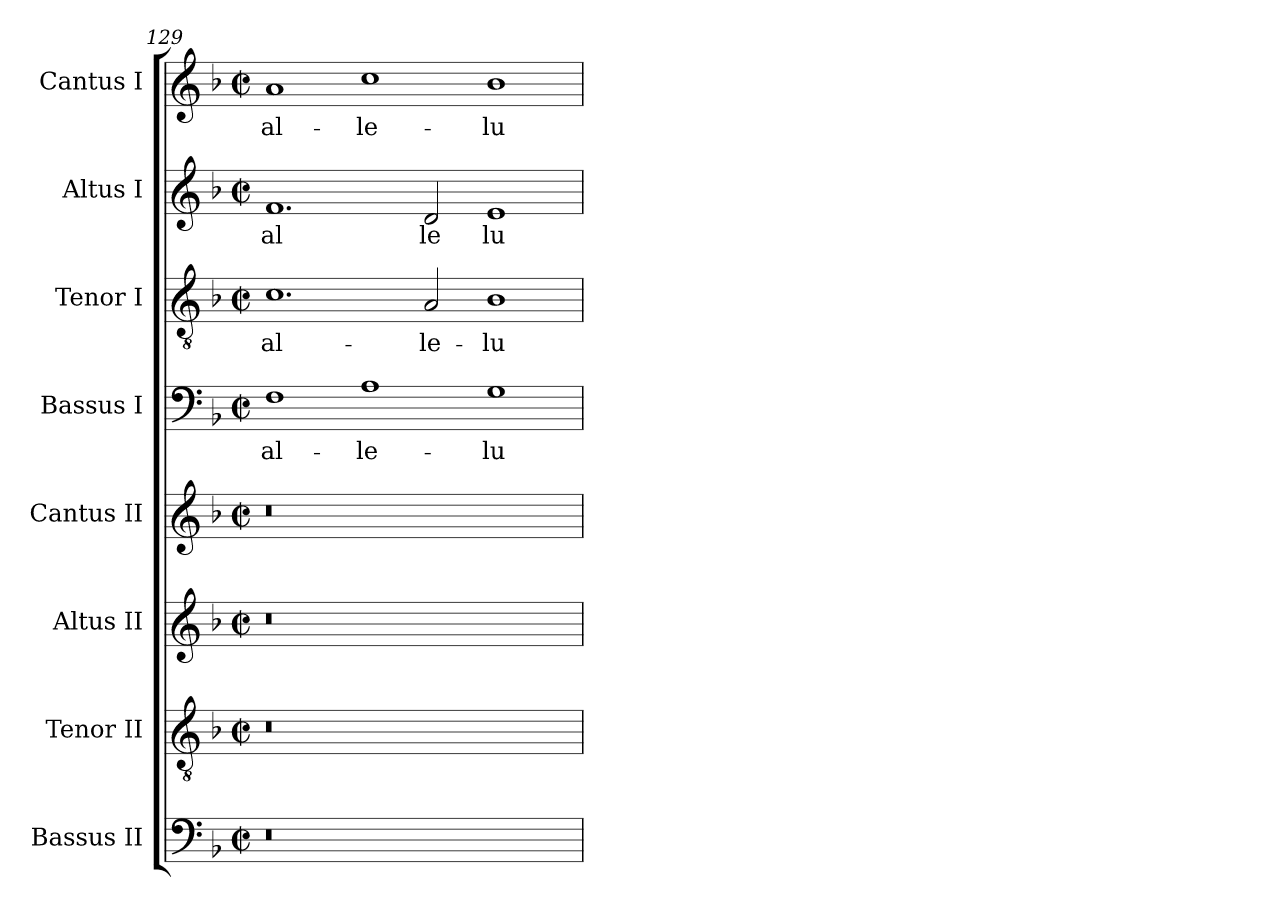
**kern	**kern	**kern	**kern	**kern	**text	**kern	**text	**kern	**text	**kern	**text
*part8	*part7	*part6	*part5	*part4	*part4	*part3	*part3	*part2	*part2	*part1	*part1
*staff8	*staff7	*staff6	*staff5	*staff4	*staff4	*staff3	*staff3	*staff2	*staff2	*staff1	*staff1
*I"Bassus II	*I"Tenor II	*I"Altus II	*I"Cantus II	*I"Bassus I	*	*I"Tenor I	*	*I"Altus I	*	*I"Cantus I	*
*clefF4	*clefGv2	*clefG2	*clefG2	*clefF4	*	*clefGv2	*	*clefG2	*	*clefG2	*
*k[b-]	*k[b-]	*k[b-]	*k[b-]	*k[b-]	*	*k[b-]	*	*k[b-]	*	*k[b-]	*
*F:	*F:	*F:	*F:	*F:	*	*F:	*	*F:	*	*F:	*
*M2/2	*M2/2	*M2/2	*M2/2	*M2/2	*	*M2/2	*	*M2/2	*	*M2/2	*
*met(c|)	*met(c|)	*met(c|)	*met(c|)	*met(c|)	*	*met(c|)	*	*met(c|)	*	*met(c|)	*
=129	=129	=129	=129	=129	=129	=129	=129	=129	=129	=129	=129
!	!	!	!	!	!LO:LY:b:cj	!	!LO:LY:b:cj	!	!LO:LY:b:cj	!	!LO:LY:b:cj
0.r	0.r	0.r	0.r	1F	al-	1.c	al-	1.f	al	1a	al-
!	!	!	!	!	!LO:LY:b:cj	!	!	!	!	!	!LO:LY:b:cj
.	.	.	.	1A	-le-	.	.	.	.	1cc	-le-
!	!	!	!	!	!	!	!LO:LY:b:cj	!	!LO:LY:b:cj	!	!
.	.	.	.	.	.	2A/	-le-	2d/	le	.	.
!	!	!	!	!	!LO:LY:b:cj	!	!LO:LY:b:cj	!	!LO:LY:b:cj	!	!LO:LY:b:cj
.	.	.	.	1G	-lu-	1B-	-lu-	1e	lu	1b-	-lu-
=	=	=	=	=	=	=	=	=	=	=	=
*-	*-	*-	*-	*-	*-	*-	*-	*-	*-	*-	*-
